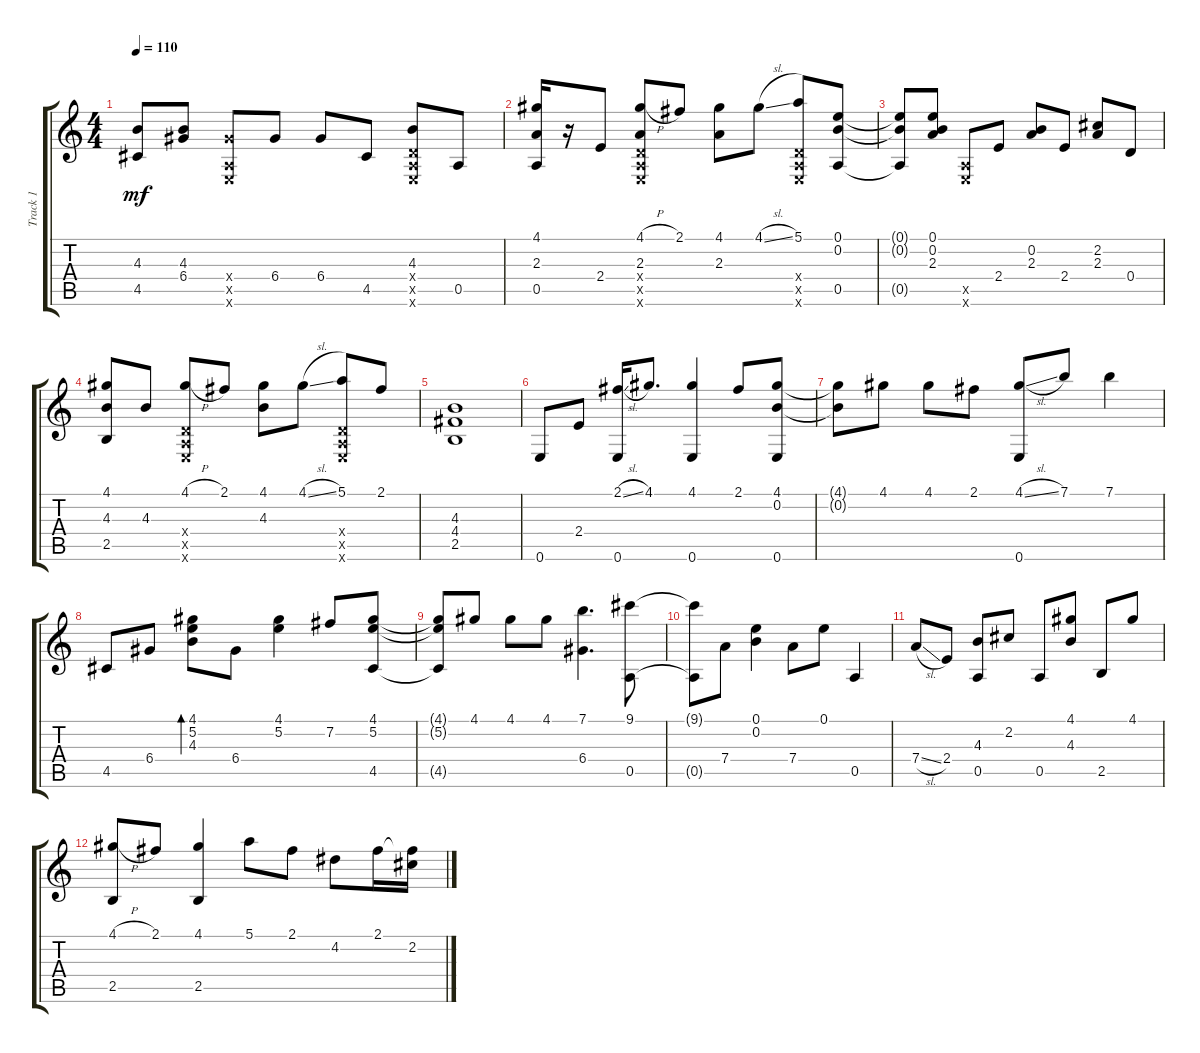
\track ("Track 1" "Track 1") {instrument acousticguitarsteel}
\staff {score tabs}
\tuning (E4 B3 G3 D3 A2 E2) {hide}
\ts (4 4)
\tempo 110
\clef g2
\ks c
(4.3{t} 4.5).8{dy mf} (4.3 6.4).8 (6.4{x} 0.5{x} 0.6{x}).8 6.4.8 6.4.8 4.5.8 (4.3 0.4{x} 0.5{x} 0.6{x}).8 0.5.8 |
(4.1 2.3 0.5).16 r.16 2.4.8 (4.1{h} 2.3 0.4{x} 0.5{x} 0.6{x}).8 2.1.8 (4.1 2.3).8 4.1{sl}.8 (5.1 0.4{x} 0.5{x} 0.6{x}).8 (0.1 0.2 0.5).8 |
(0.1{t} 0.2{t} 0.5{t}).8 (0.1 0.2 2.3).8 (0.5{x} 0.6{x}).8 2.4.8 (0.2 2.3).8 2.4.8 (2.2 2.3).8 0.4.8 |
(4.1 4.3 2.5).8 4.3.8 (4.1{h} 0.4{x} 0.5{x} 0.6{x}).8 2.1.8 (4.1 4.3).8 4.1{sl}.8 (5.1 0.4{x} 0.5{x} 0.6{x}).8 2.1.8 |
(4.3 4.4 2.5).1 |
0.6.8 2.4.8 (2.1{sl} 0.6).16 4.1.8{d} (4.1 0.6).4 2.1.8 (4.1 0.2 0.6).8 |
(4.1{t} 0.2{t}).8 4.1.8 4.1.8 2.1.8 (4.1{sl} 0.6).8 7.1.8 7.1.4 |
4.5.8 6.4.8 (4.1 5.2 4.3).8{bd 60} 6.4.8 (4.1 5.2).4 7.2.8 (4.1 5.2 4.5).8 |
(4.1{t} 5.2{t} 4.5{t}).8 4.1.8 4.1.8 4.1.8 (7.1 6.4).4{d} (9.1 0.5).8 |
(9.1{t} 0.5{t}).8 7.4.8 (0.1 0.2).4 7.4.8 0.1.8 0.5.4 |
7.4{sl}.8 2.4.8 (4.3 0.5).8 2.2.8 0.5.8 (4.1 4.3).8 2.5.8 4.1.8 |
(4.1{h} 2.5).8 2.1.8 (4.1 2.5).4 5.1.8 2.1.8 4.2.8 2.1.16 (2.1{t} 2.2).16
